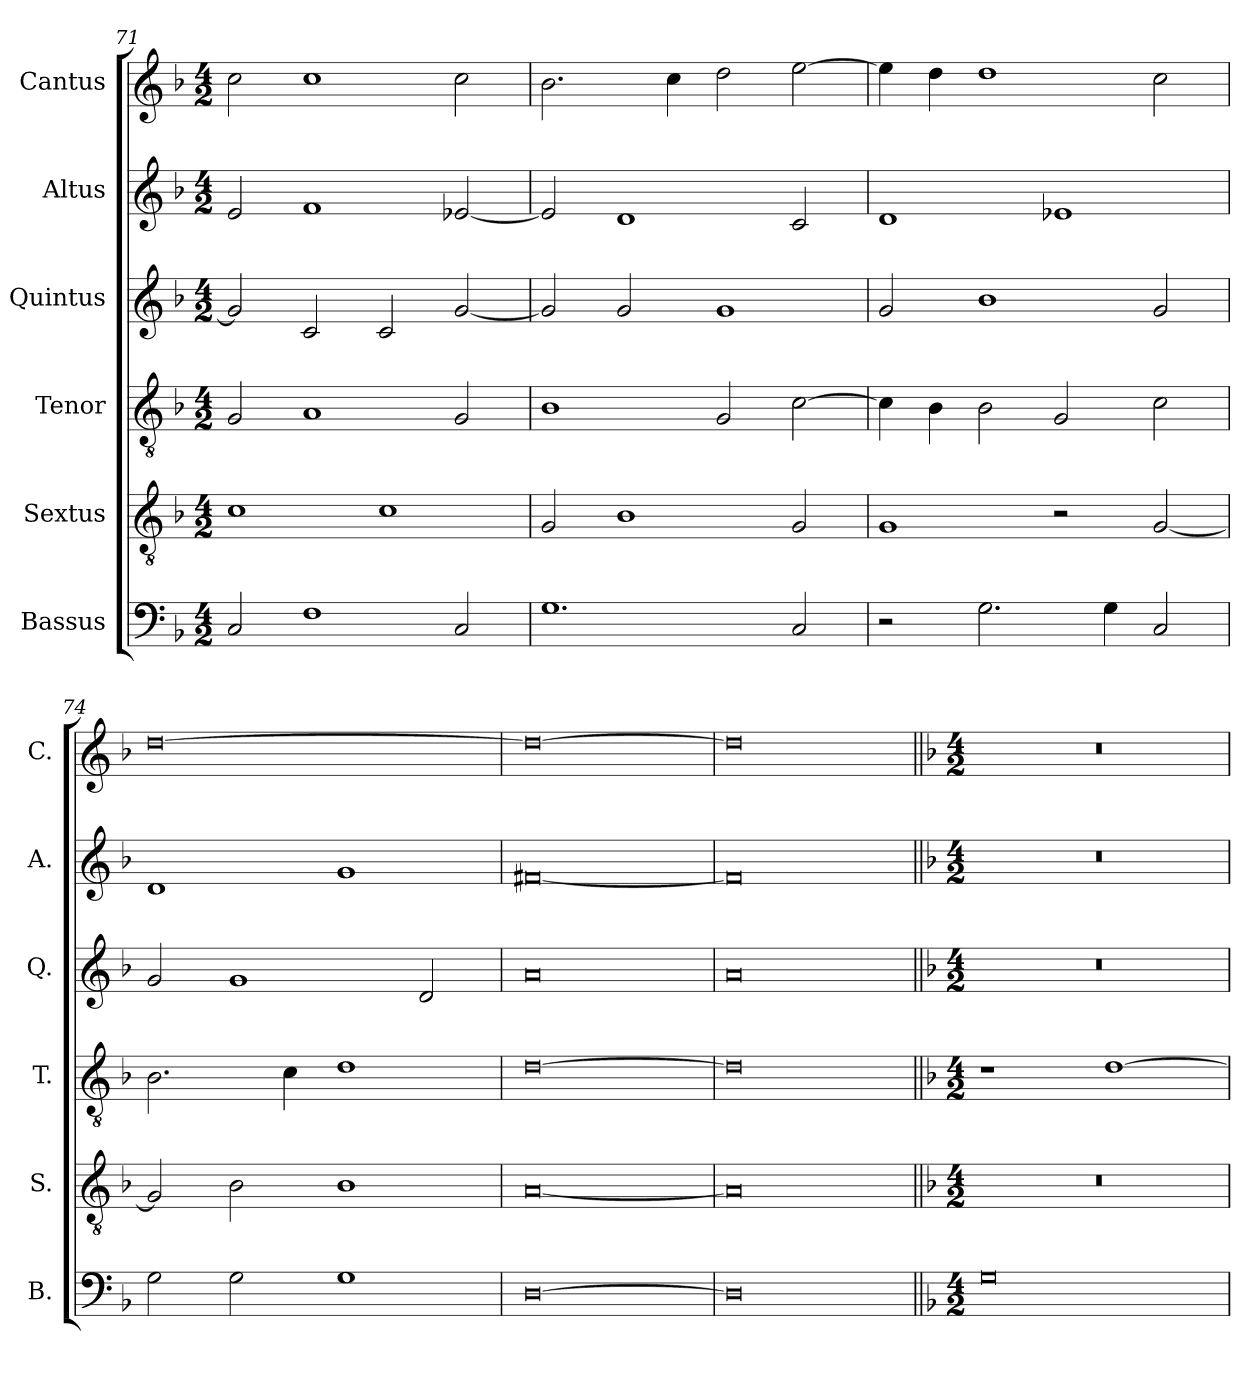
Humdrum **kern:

**kern	**kern	**kern	**kern	**kern	**kern
*part6	*part5	*part4	*part3	*part2	*part1
*staff6	*staff5	*staff4	*staff3	*staff2	*staff1
*I"Bassus	*I"Sextus	*I"Tenor	*I"Quintus	*I"Altus	*I"Cantus
*I'B.	*I'S.	*I'T.	*I'Q.	*I'A.	*I'C.
*clefF4	*clefGv2	*clefGv2	*clefG2	*clefG2	*clefG2
*k[b-]	*k[b-]	*k[b-]	*k[b-]	*k[b-]	*k[b-]
*M4/2	*M4/2	*M4/2	*M4/2	*M4/2	*M4/2
=71	=71	=71	=71	=71	=71
2C/	1c	2G/	2g/]	2e/	2cc\
1F	.	1A	2c/	1f	1cc
.	1c	.	2c/	.	.
2C/	.	2G/	[2g/	[2e-X/	2cc\
=72	=72	=72	=72	=72	=72
1.G	2G/	1B-	2g/]	2e-/]	2.b-\
.	1B-	.	2g/	1d	.
.	.	.	.	.	4cc\
.	.	2G/	1g	.	2dd\
2C/	2G/	[2c\	.	2c/	[2ee\
!!LO:PB:g=z
=73	=73	=73	=73	=73	=73
2r	1G	4c\]	2g/	1d	4ee\]
.	.	4B-\	.	.	4dd\
2.G\	.	2B-\	1b-	.	1dd
.	2r	2G/	.	1e-X	.
4G\	.	.	.	.	.
2C/	[2G/	2c\	2g/	.	2cc\
=74	=74	=74	=74	=74	=74
2G\	2G/]	2.B-\	2g/	1d	[0dd
2G\	2B-\	.	1g	.	.
.	.	4c\	.	.	.
1G	1B-	1d	.	1g	.
.	.	.	2d/	.	.
=75	=75	=75	=75	=75	=75
[0D	[0A	[0d	0a	[0f#X	0dd_
=76	=76	=76	=76	=76	=76
0D]	0A]	0d]	0a	0f#]	0dd]
=77||	=77||	=77||	=77||	=77||	=77||
*k[b-]	*k[b-]	*k[b-]	*k[b-]	*k[b-]	*k[b-]
*M4/2	*M4/2	*M4/2	*M4/2	*M4/2	*M4/2
0G	0r	1r	0r	0r	0r
.	.	[1d	.	.	.
=	=	=	=	=	=
*-	*-	*-	*-	*-	*-
